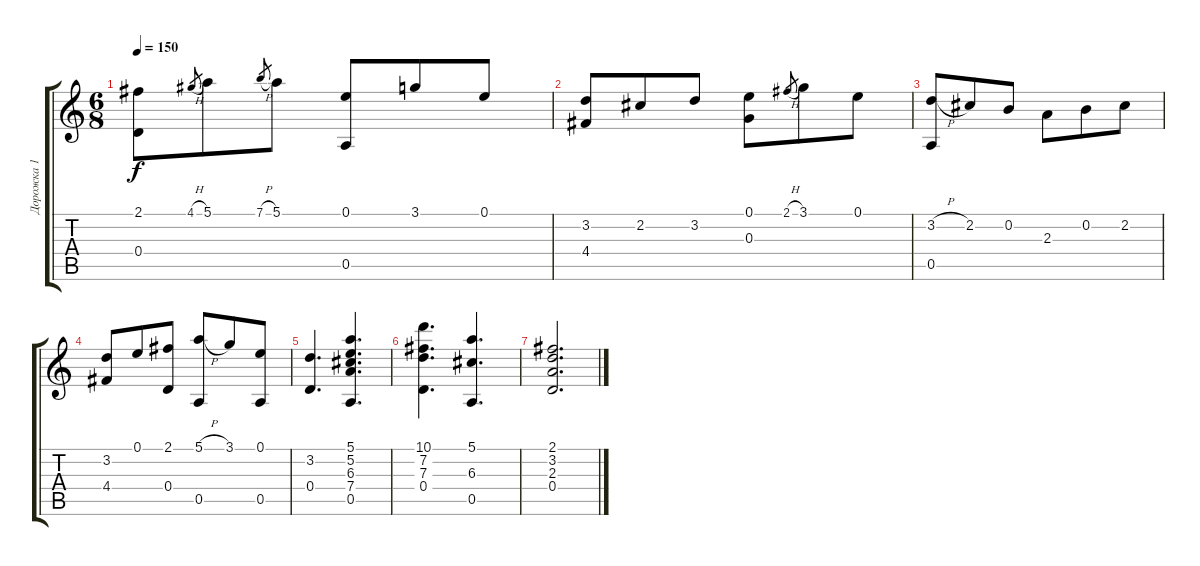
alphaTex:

\track ("Дорожка 1" "Дорожка 1") {instrument acousticguitarnylon}
\staff {score tabs}
\tuning (E4 B3 G3 D3 A2 E2) {hide}
\ts (6 8)
\tempo 150
\clef g2
\ks c
(2.1 0.4).8{dy f} 4.1{h}.8{gr} 5.1.8 7.1{h}.8{gr} 5.1.8 (0.1 0.5).8 3.1.8 0.1.8 |
(3.2 4.4).8 2.2.8 3.2.8 (0.1 0.3).8 2.1{h}.8{gr} 3.1.8 0.1.8 |
(3.2{h} 0.5).8 2.2.8 0.2.8 2.3.8 0.2.8 2.2.8 |
(3.2 4.4).8 0.1.8 (2.1 0.4).8 (5.1{h} 0.5).8 3.1.8 (0.1 0.5).8 |
(3.2 0.4).4{d} (5.1 5.2 6.3 7.4 0.5).4{d} |
(10.1 7.2 7.3 0.4).4{d} (5.1 6.3 0.5).4{d} |
(2.1 3.2 2.3 0.4).2{d}
